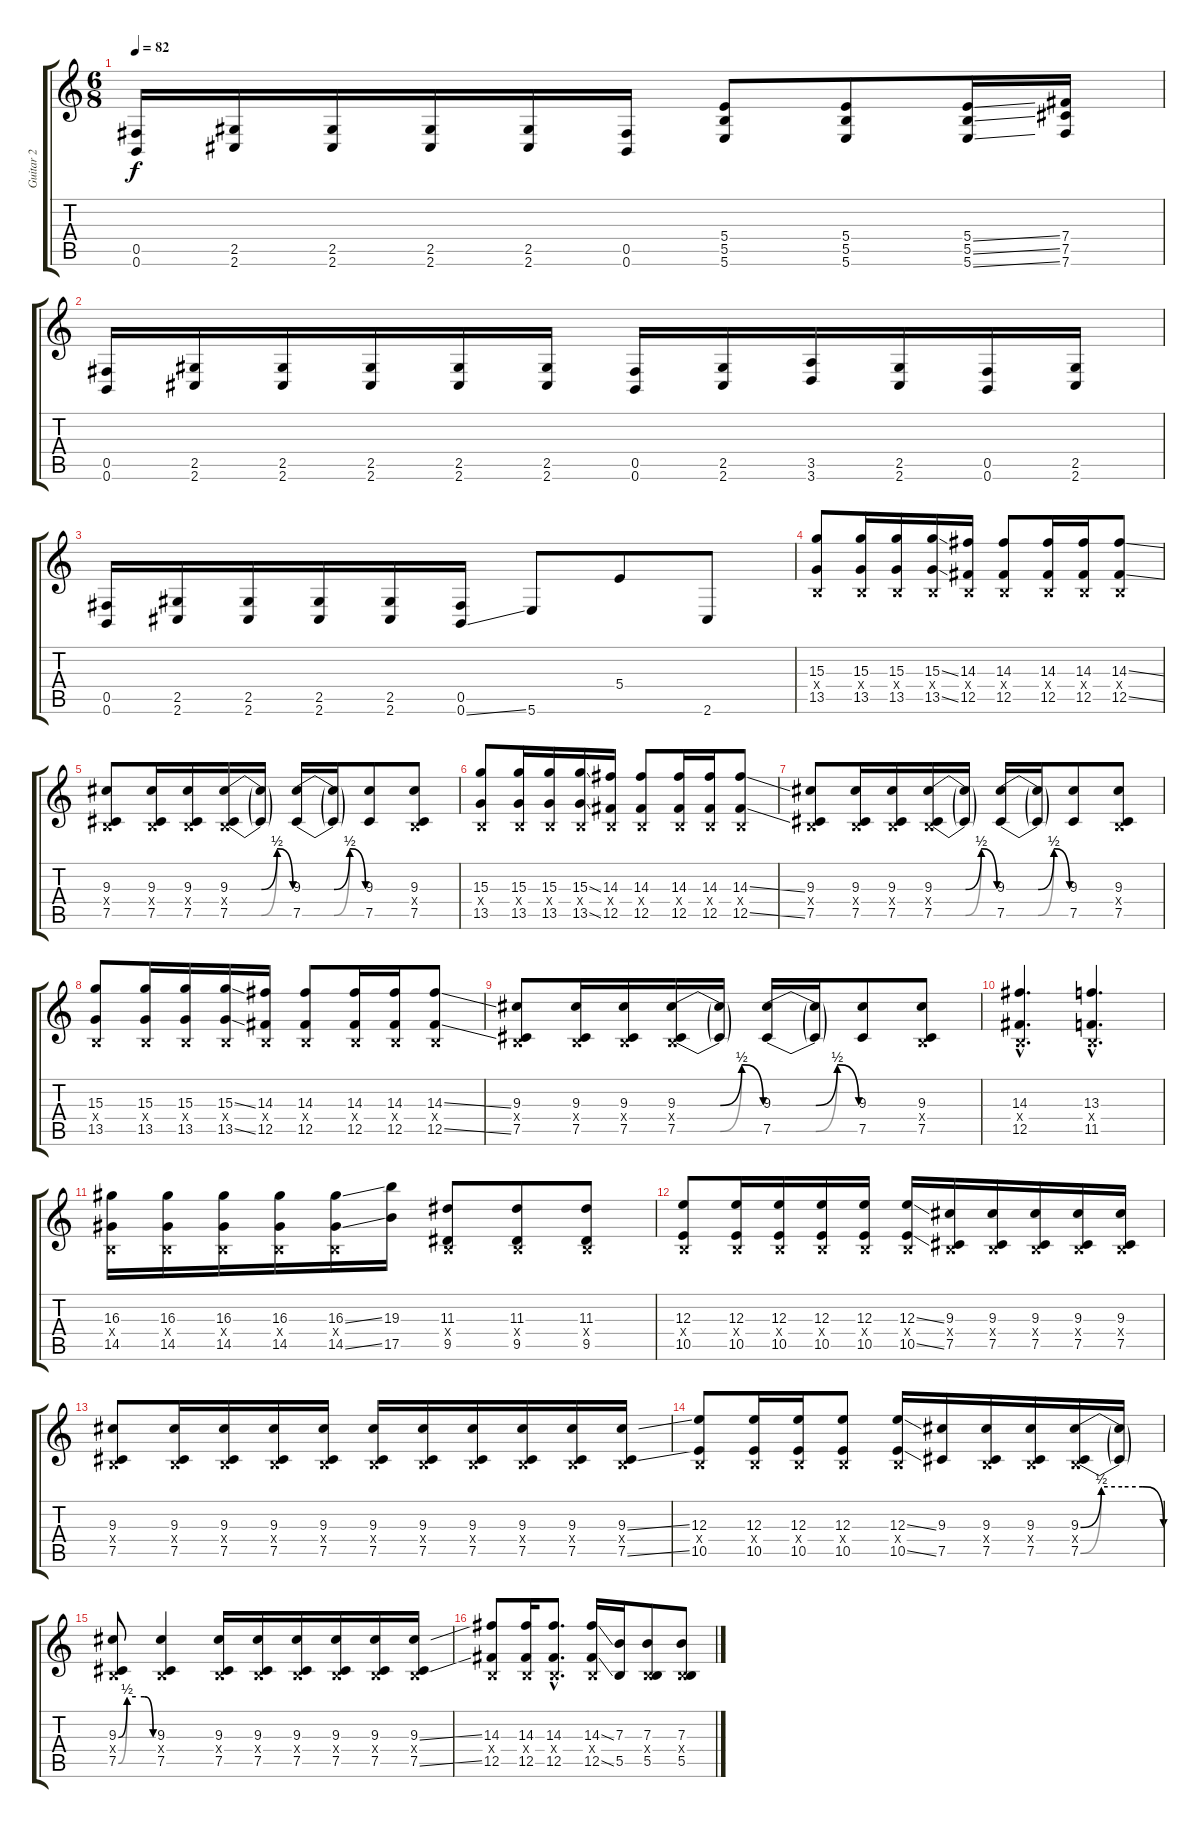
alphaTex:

\track ("Guitar 2" "Guitar 2") {instrument distortionguitar}
\staff {score tabs}
\tuning (Db4 Ab3 E3 B2 Gb2 B1) {hide}
\ts (6 8)
\tempo 82
\clef g2
\ks c
(0.5 0.6).16{dy f} (2.5 2.6).16 (2.5 2.6).16 (2.5 2.6).16 (2.5 2.6).16 (0.5 0.6).16 (5.4 5.5 5.6).8 (5.4 5.5 5.6).8 (5.4{ss} 5.5{ss} 5.6{ss}).16 (7.4 7.5 7.6).16 |
(0.5 0.6).16 (2.5 2.6).16 (2.5 2.6).16 (2.5 2.6).16 (2.5 2.6).16 (2.5 2.6).16 (0.5 0.6).16 (2.5 2.6).16 (3.5 3.6).16 (2.5 2.6).16 (0.5 0.6).16 (2.5 2.6).16 |
(0.5 0.6).16 (2.5 2.6).16 (2.5 2.6).16 (2.5 2.6).16 (2.5 2.6).16 (0.5 0.6{ss}).16 5.6.8 5.4.8 2.6.8 |
(15.3 0.4{x} 13.5).8 (15.3 0.4{x} 13.5).16 (15.3 0.4{x} 13.5).16 (15.3{ss} 0.4{x} 13.5{ss}).16 (14.3 0.4{x} 12.5).16 (14.3 0.4{x} 12.5).8 (14.3 0.4{x} 12.5).16 (14.3 0.4{x} 12.5).16 (14.3{ss} 0.4{x} 12.5{ss}).8 |
(9.3 0.4{x} 7.5).8 (9.3 0.4{x} 7.5).16 (9.3 0.4{x} 7.5).16 (9.3{be (custom 0 0 15 0 30 0 45 2 60 0)} 0.4{x} 7.5{be (custom 0 0 30 0 45 2 60 0)}).16 (9.3{t} 7.5{t}).16 (9.3{be (custom 0 0 15 0 30 0 45 2 60 0)} 7.5{be (custom 0 0 15 0 30 0 45 2 60 0)}).16 (9.3{t} 7.5{t}).16 (9.3 7.5).8 (9.3 0.4{x} 7.5).8 |
(15.3 0.4{x} 13.5).8 (15.3 0.4{x} 13.5).16 (15.3 0.4{x} 13.5).16 (15.3{ss} 0.4{x} 13.5{ss}).16 (14.3 0.4{x} 12.5).16 (14.3 0.4{x} 12.5).8 (14.3 0.4{x} 12.5).16 (14.3 0.4{x} 12.5).16 (14.3{ss} 0.4{x} 12.5{ss}).8 |
(9.3 0.4{x} 7.5).8 (9.3 0.4{x} 7.5).16 (9.3 0.4{x} 7.5).16 (9.3{be (custom 0 0 15 0 30 0 45 2 60 0)} 0.4{x} 7.5{be (custom 0 0 30 0 45 2 60 0)}).16 (9.3{t} 7.5{t}).16 (9.3{be (custom 0 0 15 0 30 0 45 2 60 0)} 7.5{be (custom 0 0 15 0 30 0 45 2 60 0)}).16 (9.3{t} 7.5{t}).16 (9.3 7.5).8 (9.3 0.4{x} 7.5).8 |
(15.3 0.4{x} 13.5).8 (15.3 0.4{x} 13.5).16 (15.3 0.4{x} 13.5).16 (15.3{ss} 0.4{x} 13.5{ss}).16 (14.3 0.4{x} 12.5).16 (14.3 0.4{x} 12.5).8 (14.3 0.4{x} 12.5).16 (14.3 0.4{x} 12.5).16 (14.3{ss} 0.4{x} 12.5{ss}).8 |
(9.3 0.4{x} 7.5).8 (9.3 0.4{x} 7.5).16 (9.3 0.4{x} 7.5).16 (9.3{be (custom 0 0 15 0 30 0 45 2 60 0)} 0.4{x} 7.5{be (custom 0 0 30 0 45 2 60 0)}).16 (9.3{t} 7.5{t}).16 (9.3{be (custom 0 0 15 0 30 0 45 2 60 0)} 7.5{be (custom 0 0 15 0 30 0 45 2 60 0)}).16 (9.3{t} 7.5{t}).16 (9.3 7.5).8 (9.3 0.4{x} 7.5).8 |
(14.3{hac} 0.4{hac x} 12.5{hac}).4{d} (13.3{hac} 0.4{hac x} 11.5{hac}).4{d} |
(16.3 0.4{x} 14.5).16 (16.3 0.4{x} 14.5).16 (16.3 0.4{x} 14.5).16 (16.3 0.4{x} 14.5).16 (16.3{ss} 0.4{x} 14.5{ss}).16 (19.3 17.5).16 (11.3 0.4{x} 9.5).8 (11.3 0.4{x} 9.5).8 (11.3 0.4{x} 9.5).8 |
(12.3 0.4{x} 10.5).8 (12.3 0.4{x} 10.5).16 (12.3 0.4{x} 10.5).16 (12.3 0.4{x} 10.5).16 (12.3 0.4{x} 10.5).16 (12.3{ss} 0.4{x} 10.5{ss}).16 (9.3 0.4{x} 7.5).16 (9.3 0.4{x} 7.5).16 (9.3 0.4{x} 7.5).16 (9.3 0.4{x} 7.5).16 (9.3 0.4{x} 7.5).16 |
(9.3 0.4{x} 7.5).8 (9.3 0.4{x} 7.5).16 (9.3 0.4{x} 7.5).16 (9.3 0.4{x} 7.5).16 (9.3 0.4{x} 7.5).16 (9.3 0.4{x} 7.5).16 (9.3 0.4{x} 7.5).16 (9.3 0.4{x} 7.5).16 (9.3 0.4{x} 7.5).16 (9.3 0.4{x} 7.5).16 (9.3{ss} 0.4{x} 7.5{ss}).16 |
(12.3 0.4{x} 10.5).8 (12.3 0.4{x} 10.5).16 (12.3 0.4{x} 10.5).16 (12.3 0.4{x} 10.5).8 (12.3{ss} 0.4{x} 10.5{ss}).16 (9.3 7.5).16 (9.3 0.4{x} 7.5).16 (9.3 0.4{x} 7.5).16 (9.3{be (custom 0 0 15 2 30 2 45 2 60 0)} 0.4{x} 7.5{be (custom 0 0 15 2 30 2 45 2 60 0)}).16 (9.3{t} 7.5{t}).16 |
(9.3{be (custom 0 0 15 2 30 2 45 2 60 0)} 0.4{x} 7.5{be (custom 0 0 15 2 30 2 45 2 60 0)}).8 (9.3 0.4{x} 7.5).4 (9.3 0.4{x} 7.5).16 (9.3 0.4{x} 7.5).16 (9.3 0.4{x} 7.5).16 (9.3 0.4{x} 7.5).16 (9.3 0.4{x} 7.5).16 (9.3{ss} 0.4{x} 7.5{ss}).16 |
(14.3 0.4{x} 12.5).8 (14.3 0.4{x} 12.5).16 (14.3{hac} 0.4{hac x} 12.5{hac}).8{d} (14.3{ss} 0.4{x} 12.5{ss}).16 (7.3 5.5).16 (7.3 0.4{x} 5.5).8 (7.3 0.4{x} 5.5).8
